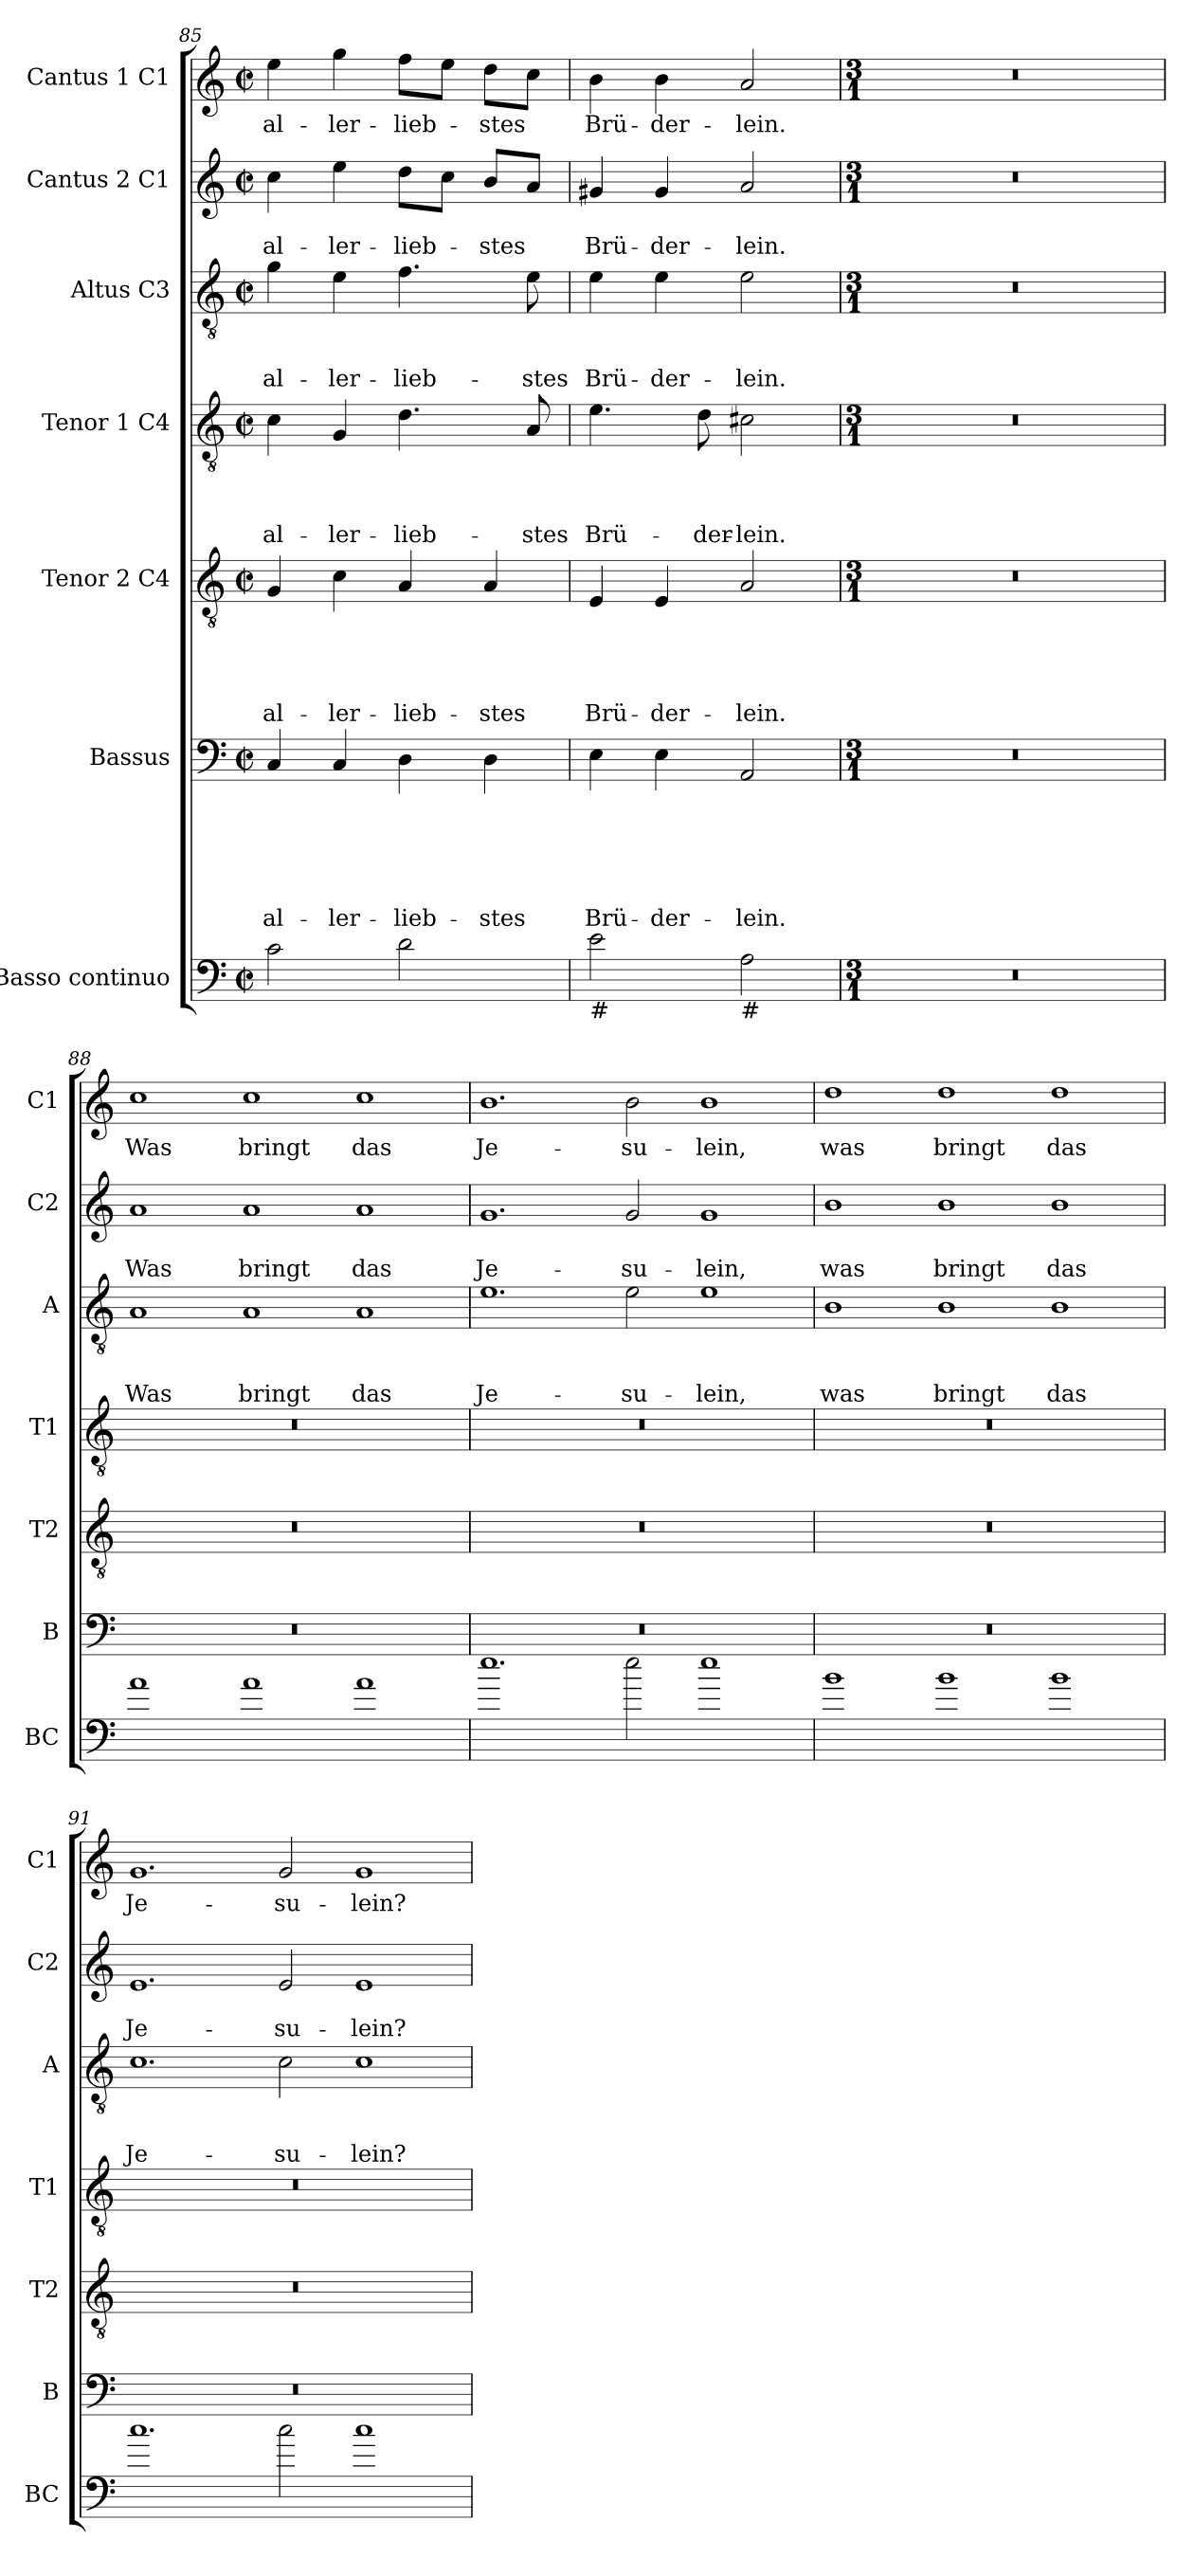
**kern	**kern	**text	**text	**text	**text	**text	**text	**kern	**text	**text	**text	**text	**text	**kern	**text	**text	**text	**text	**kern	**text	**text	**text	**kern	**text	**text	**kern	**text
*part7	*part6	*part6	*part6	*part6	*part6	*part6	*part6	*part5	*part5	*part5	*part5	*part5	*part5	*part4	*part4	*part4	*part4	*part4	*part3	*part3	*part3	*part3	*part2	*part2	*part2	*part1	*part1
*staff7	*staff6	*staff6	*staff6	*staff6	*staff6	*staff6	*staff6	*staff5	*staff5	*staff5	*staff5	*staff5	*staff5	*staff4	*staff4	*staff4	*staff4	*staff4	*staff3	*staff3	*staff3	*staff3	*staff2	*staff2	*staff2	*staff1	*staff1
*I"Basso continuo	*I"Bassus	*	*	*	*	*	*	*I"Tenor 2 C4	*	*	*	*	*	*I"Tenor 1 C4	*	*	*	*	*I"Altus C3	*	*	*	*I"Cantus 2 C1	*	*	*I"Cantus 1 C1	*
*I'BC	*I'B	*	*	*	*	*	*	*I'T2	*	*	*	*	*	*I'T1	*	*	*	*	*I'A	*	*	*	*I'C2	*	*	*I'C1	*
*clefF4	*clefF4	*	*	*	*	*	*	*clefGv2	*	*	*	*	*	*clefGv2	*	*	*	*	*clefGv2	*	*	*	*clefG2	*	*	*clefG2	*
*ITrd7c12	*	*	*	*	*	*	*	*	*	*	*	*	*	*	*	*	*	*	*	*	*	*	*	*	*	*	*
*k[]	*k[]	*	*	*	*	*	*	*k[]	*	*	*	*	*	*k[]	*	*	*	*	*k[]	*	*	*	*k[]	*	*	*k[]	*
*C:	*C:	*	*	*	*	*	*	*C:	*	*	*	*	*	*C:	*	*	*	*	*C:	*	*	*	*C:	*	*	*C:	*
*M2/2	*M2/2	*	*	*	*	*	*	*M2/2	*	*	*	*	*	*M2/2	*	*	*	*	*M2/2	*	*	*	*M2/2	*	*	*M2/2	*
*met(c|)	*met(c|)	*	*	*	*	*	*	*met(c|)	*	*	*	*	*	*met(c|)	*	*	*	*	*met(c|)	*	*	*	*met(c|)	*	*	*met(c|)	*
=85	=85	=85	=85	=85	=85	=85	=85	=85	=85	=85	=85	=85	=85	=85	=85	=85	=85	=85	=85	=85	=85	=85	=85	=85	=85	=85	=85
!	!	!	!	!	!	!	!LO:LY:b	!	!	!	!	!	!LO:LY:b	!	!	!	!	!LO:LY:b	!	!	!	!LO:LY:b	!	!	!LO:LY:b	!	!LO:LY:b
2C\	4C/	.	.	.	.	.	al-	4G/	.	.	.	.	al-	4c\	.	.	.	al-	4g\	.	.	al-	4cc\	.	al-	4ee\	al-
!	!	!	!	!	!	!	!LO:LY:b	!	!	!	!	!	!LO:LY:b	!	!	!	!	!LO:LY:b	!	!	!	!LO:LY:b	!	!	!LO:LY:b	!	!LO:LY:b
.	4C/	.	.	.	.	.	-ler-	4c\	.	.	.	.	-ler-	4G/	.	.	.	-ler-	4e\	.	.	-ler-	4ee\	.	-ler-	4gg\	-ler-
!	!	!	!	!	!	!	!LO:LY:b	!	!	!	!	!	!LO:LY:b	!	!	!	!	!LO:LY:b	!	!	!	!LO:LY:b	!	!	!LO:LY:b	!	!LO:LY:b
2D\	4D\	.	.	.	.	.	-lieb-	4A/	.	.	.	.	-lieb-	4.d\	.	.	.	-lieb-	4.f\	.	.	-lieb-	8dd\L	.	-lieb-	8ff\L	-lieb-
.	.	.	.	.	.	.	.	.	.	.	.	.	.	.	.	.	.	.	.	.	.	.	8cc\J	.	.	8ee\J	.
!	!	!	!	!	!	!	!LO:LY:b	!	!	!	!	!	!LO:LY:b	!	!	!	!	!	!	!	!	!	!	!	!LO:LY:b	!	!LO:LY:b
.	4D\	.	.	.	.	.	-stes	4A/	.	.	.	.	-stes	.	.	.	.	.	.	.	.	.	8b/L	.	-stes	8dd\L	-stes
!	!	!	!	!	!	!	!	!	!	!	!	!	!	!	!	!	!	!LO:LY:b	!	!	!	!LO:LY:b	!	!	!	!	!
.	.	.	.	.	.	.	.	.	.	.	.	.	.	8A/	.	.	.	-stes	8e\	.	.	-stes	8a/J	.	.	8cc\J	.
=86	=86	=86	=86	=86	=86	=86	=86	=86	=86	=86	=86	=86	=86	=86	=86	=86	=86	=86	=86	=86	=86	=86	=86	=86	=86	=86	=86
!LO:TX:b:t=#	!	!	!	!	!	!	!	!	!	!	!	!	!	!	!	!	!	!	!	!	!	!	!	!	!	!	!
!	!	!	!	!	!	!	!LO:LY:b	!	!	!	!	!	!LO:LY:b	!	!	!	!	!LO:LY:b	!	!	!	!LO:LY:b	!	!	!LO:LY:b	!	!LO:LY:b
2E\	4E\	.	.	.	.	.	Brü-	4E/	.	.	.	.	Brü-	4.e\	.	.	.	Brü-	4e\	.	.	Brü-	4g#X/	.	Brü-	4b\	Brü-
!	!	!	!	!	!	!	!LO:LY:b	!	!	!	!	!	!LO:LY:b	!	!	!	!	!	!	!	!	!LO:LY:b	!	!	!LO:LY:b	!	!LO:LY:b
.	4E\	.	.	.	.	.	-der-	4E/	.	.	.	.	-der-	.	.	.	.	.	4e\	.	.	-der-	4g#/	.	-der-	4b\	-der-
!	!	!	!	!	!	!	!	!	!	!	!	!	!	!	!	!	!	!LO:LY:b	!	!	!	!	!	!	!	!	!
.	.	.	.	.	.	.	.	.	.	.	.	.	.	8d\	.	.	.	-der-	.	.	.	.	.	.	.	.	.
!LO:TX:b:t=#	!	!	!	!	!	!	!	!	!	!	!	!	!	!	!	!	!	!	!	!	!	!	!	!	!	!	!
!	!	!	!	!	!	!	!LO:LY:b	!	!	!	!	!	!LO:LY:b	!	!	!	!	!LO:LY:b:rj	!	!	!	!LO:LY:b	!	!	!LO:LY:b	!	!LO:LY:b
2AA\	2AA/	.	.	.	.	.	-lein.	2A/	.	.	.	.	-lein.	2c#X\	.	.	.	-lein.	2e\	.	.	-lein.	2a/	.	-lein.	2a/	-lein.
!!LO:LB:g=z
=87	=87	=87	=87	=87	=87	=87	=87	=87	=87	=87	=87	=87	=87	=87	=87	=87	=87	=87	=87	=87	=87	=87	=87	=87	=87	=87	=87
*M3/1	*M3/1	*	*	*	*	*	*	*M3/1	*	*	*	*	*	*M3/1	*	*	*	*	*M3/1	*	*	*	*M3/1	*	*	*M3/1	*
!LO:N:vis=1	!LO:N:vis=1	!	!	!	!	!	!	!LO:N:vis=1	!	!	!	!	!	!LO:N:vis=1	!	!	!	!	!LO:N:vis=1	!	!	!	!LO:N:vis=1	!	!	!LO:N:vis=1	!
0.r	0.r	.	.	.	.	.	.	0.r	.	.	.	.	.	0.r	.	.	.	.	0.r	.	.	.	0.r	.	.	0.r	.
=88	=88	=88	=88	=88	=88	=88	=88	=88	=88	=88	=88	=88	=88	=88	=88	=88	=88	=88	=88	=88	=88	=88	=88	=88	=88	=88	=88
!	!LO:N:vis=1	!	!	!	!	!	!	!LO:N:vis=1	!	!	!	!	!	!LO:N:vis=1	!	!	!	!	!	!	!	!LO:LY:b	!	!	!LO:LY:b	!	!LO:LY:b
1A	0.r	.	.	.	.	.	.	0.r	.	.	.	.	.	0.r	.	.	.	.	1A	.	.	Was	1a	.	Was	1cc	Was
!	!	!	!	!	!	!	!	!	!	!	!	!	!	!	!	!	!	!	!	!	!	!LO:LY:b	!	!	!LO:LY:b	!	!LO:LY:b
1A	.	.	.	.	.	.	.	.	.	.	.	.	.	.	.	.	.	.	1A	.	.	bringt	1a	.	bringt	1cc	bringt
!	!	!	!	!	!	!	!	!	!	!	!	!	!	!	!	!	!	!	!	!	!	!LO:LY:b	!	!	!LO:LY:b	!	!LO:LY:b
1A	.	.	.	.	.	.	.	.	.	.	.	.	.	.	.	.	.	.	1A	.	.	das	1a	.	das	1cc	das
=89	=89	=89	=89	=89	=89	=89	=89	=89	=89	=89	=89	=89	=89	=89	=89	=89	=89	=89	=89	=89	=89	=89	=89	=89	=89	=89	=89
!	!LO:N:vis=1	!	!	!	!	!	!	!LO:N:vis=1	!	!	!	!	!	!LO:N:vis=1	!	!	!	!	!	!	!	!LO:LY:b	!	!	!LO:LY:b	!	!LO:LY:b
1.e	0.r	.	.	.	.	.	.	0.r	.	.	.	.	.	0.r	.	.	.	.	1.e	.	.	Je-	1.g	.	Je-	1.b	Je-
!	!	!	!	!	!	!	!	!	!	!	!	!	!	!	!	!	!	!	!	!	!	!LO:LY:b	!	!	!LO:LY:b	!	!LO:LY:b
2e\	.	.	.	.	.	.	.	.	.	.	.	.	.	.	.	.	.	.	2e\	.	.	-su-	2g/	.	-su-	2b\	-su-
!	!	!	!	!	!	!	!	!	!	!	!	!	!	!	!	!	!	!	!	!	!	!LO:LY:b:rj	!	!	!LO:LY:b:rj	!	!LO:LY:b:rj
1e	.	.	.	.	.	.	.	.	.	.	.	.	.	.	.	.	.	.	1e	.	.	-lein,	1g	.	-lein,	1b	-lein,
=90	=90	=90	=90	=90	=90	=90	=90	=90	=90	=90	=90	=90	=90	=90	=90	=90	=90	=90	=90	=90	=90	=90	=90	=90	=90	=90	=90
!	!LO:N:vis=1	!	!	!	!	!	!	!LO:N:vis=1	!	!	!	!	!	!LO:N:vis=1	!	!	!	!	!	!	!	!LO:LY:b	!	!	!LO:LY:b	!	!LO:LY:b
1B	0.r	.	.	.	.	.	.	0.r	.	.	.	.	.	0.r	.	.	.	.	1B	.	.	was	1b	.	was	1dd	was
!	!	!	!	!	!	!	!	!	!	!	!	!	!	!	!	!	!	!	!	!	!	!LO:LY:b	!	!	!LO:LY:b	!	!LO:LY:b
1B	.	.	.	.	.	.	.	.	.	.	.	.	.	.	.	.	.	.	1B	.	.	bringt	1b	.	bringt	1dd	bringt
!	!	!	!	!	!	!	!	!	!	!	!	!	!	!	!	!	!	!	!	!	!	!LO:LY:b	!	!	!LO:LY:b	!	!LO:LY:b
1B	.	.	.	.	.	.	.	.	.	.	.	.	.	.	.	.	.	.	1B	.	.	das	1b	.	das	1dd	das
=91	=91	=91	=91	=91	=91	=91	=91	=91	=91	=91	=91	=91	=91	=91	=91	=91	=91	=91	=91	=91	=91	=91	=91	=91	=91	=91	=91
!	!LO:N:vis=1	!	!	!	!	!	!	!LO:N:vis=1	!	!	!	!	!	!LO:N:vis=1	!	!	!	!	!	!	!	!LO:LY:b	!	!	!LO:LY:b	!	!LO:LY:b
1.c	0.r	.	.	.	.	.	.	0.r	.	.	.	.	.	0.r	.	.	.	.	1.c	.	.	Je-	1.e	.	Je-	1.g	Je-
!	!	!	!	!	!	!	!	!	!	!	!	!	!	!	!	!	!	!	!	!	!	!LO:LY:b	!	!	!LO:LY:b	!	!LO:LY:b
2c\	.	.	.	.	.	.	.	.	.	.	.	.	.	.	.	.	.	.	2c\	.	.	-su-	2e/	.	-su-	2g/	-su-
!	!	!	!	!	!	!	!	!	!	!	!	!	!	!	!	!	!	!	!	!	!	!LO:LY:b:rj	!	!	!LO:LY:b:rj	!	!LO:LY:b:rj
1c	.	.	.	.	.	.	.	.	.	.	.	.	.	.	.	.	.	.	1c	.	.	-lein?	1e	.	-lein?	1g	-lein?
=	=	=	=	=	=	=	=	=	=	=	=	=	=	=	=	=	=	=	=	=	=	=	=	=	=	=	=
*-	*-	*-	*-	*-	*-	*-	*-	*-	*-	*-	*-	*-	*-	*-	*-	*-	*-	*-	*-	*-	*-	*-	*-	*-	*-	*-	*-
